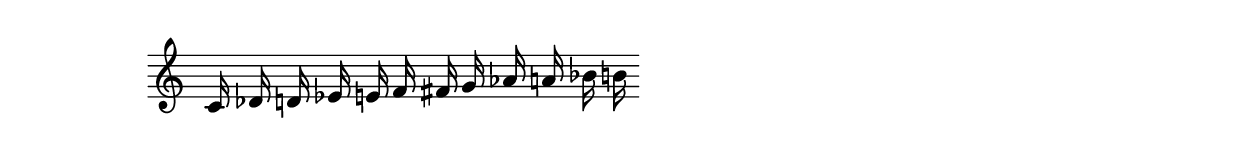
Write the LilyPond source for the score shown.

#(ly:set-option 'midi-extension "mid")
\version "2.12.3"
\include "english.ly"
\header{


}
%{

%}
melody = {
\once \override Staff.TimeSignature #'stencil = ##f
\clef treble
\key c \major
\autoBeamOn
\cadenzaOn


 c'16 df'16 d'16 ef'16 e'16 f'16 fs'16 g'16 af'16 a'16 bf'16 b'16 \break

}


text = \lyricmode {
            
}

\score{

<<
\new Voice = "one" {
\melody
}
\new Lyrics \lyricsto "one" \text
>>
\layout {
\context {
\Score
\remove "Bar_number_engraver"
}
}
\midi {
\context {
\Score
tempoWholesPerMinute = #(ly:make-moment 200 4)
}
}
}